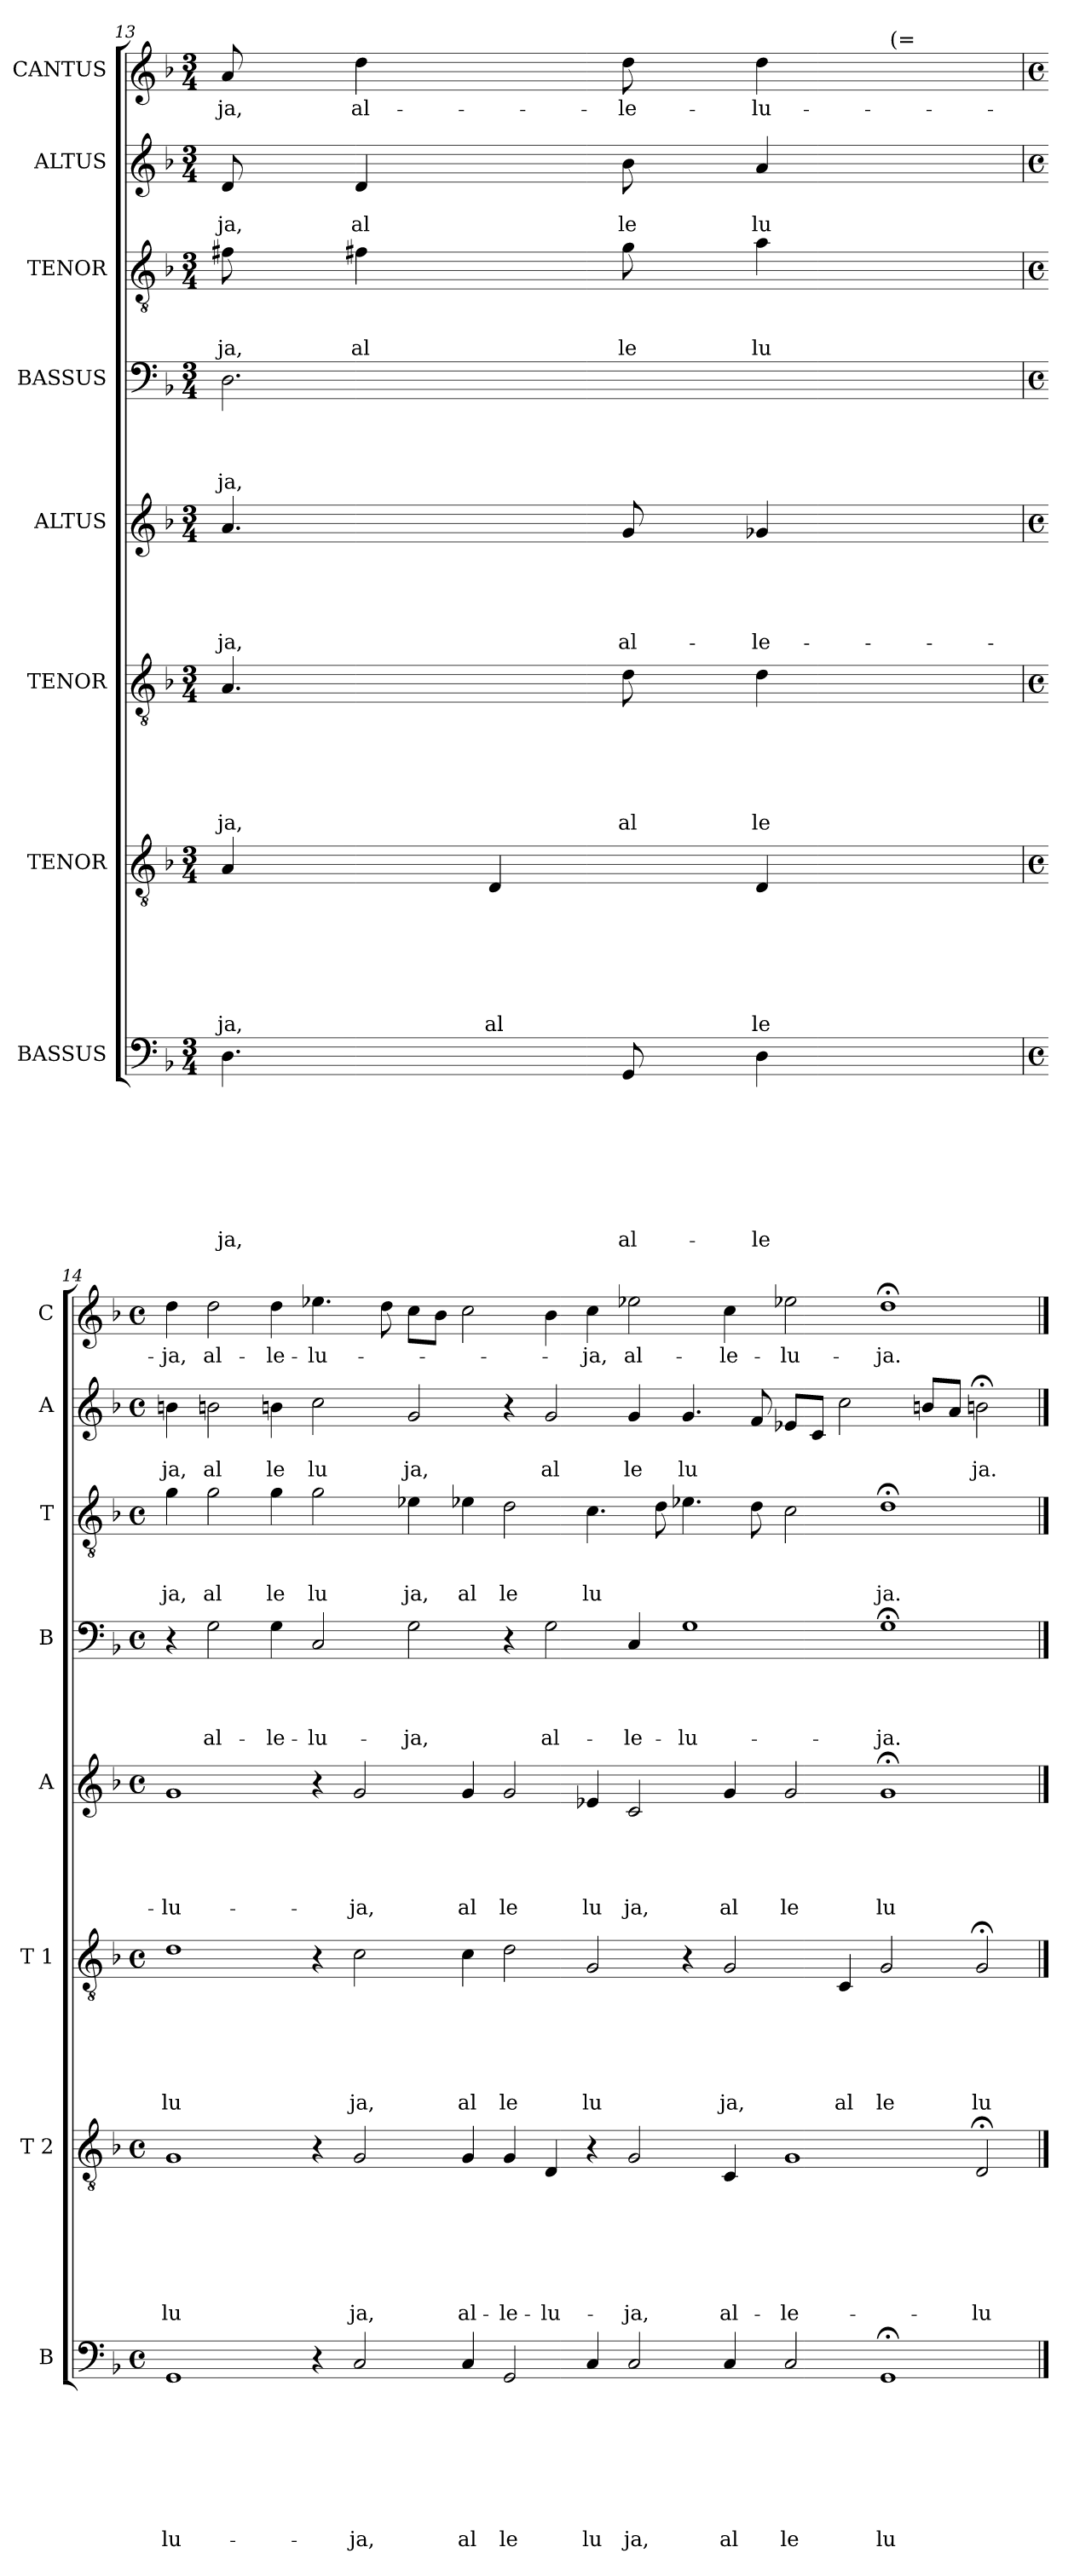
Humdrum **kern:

**kern	**text	**text	**text	**text	**text	**text	**text	**text	**kern	**text	**text	**text	**text	**text	**text	**text	**kern	**text	**text	**text	**text	**text	**text	**kern	**text	**text	**text	**text	**text	**kern	**text	**text	**text	**text	**kern	**text	**text	**text	**kern	**text	**text	**kern	**text
*part8	*part8	*part8	*part8	*part8	*part8	*part8	*part8	*part8	*part7	*part7	*part7	*part7	*part7	*part7	*part7	*part7	*part6	*part6	*part6	*part6	*part6	*part6	*part6	*part5	*part5	*part5	*part5	*part5	*part5	*part4	*part4	*part4	*part4	*part4	*part3	*part3	*part3	*part3	*part2	*part2	*part2	*part1	*part1
*staff8	*staff8	*staff8	*staff8	*staff8	*staff8	*staff8	*staff8	*staff8	*staff7	*staff7	*staff7	*staff7	*staff7	*staff7	*staff7	*staff7	*staff6	*staff6	*staff6	*staff6	*staff6	*staff6	*staff6	*staff5	*staff5	*staff5	*staff5	*staff5	*staff5	*staff4	*staff4	*staff4	*staff4	*staff4	*staff3	*staff3	*staff3	*staff3	*staff2	*staff2	*staff2	*staff1	*staff1
*I"BASSUS	*	*	*	*	*	*	*	*	*I"TENOR	*	*	*	*	*	*	*	*I"TENOR	*	*	*	*	*	*	*I"ALTUS	*	*	*	*	*	*I"BASSUS	*	*	*	*	*I"TENOR	*	*	*	*I"ALTUS	*	*	*I"CANTUS	*
*I'B	*	*	*	*	*	*	*	*	*I'T 2	*	*	*	*	*	*	*	*I'T 1	*	*	*	*	*	*	*I'A	*	*	*	*	*	*I'B	*	*	*	*	*I'T	*	*	*	*I'A	*	*	*I'C	*
!!LO:LB:g=z
*clefF4	*	*	*	*	*	*	*	*	*clefGv2	*	*	*	*	*	*	*	*clefGv2	*	*	*	*	*	*	*clefG2	*	*	*	*	*	*clefF4	*	*	*	*	*clefGv2	*	*	*	*clefG2	*	*	*clefG2	*
*	*	*	*	*	*	*	*	*	*	*	*	*	*	*	*	*	*	*	*	*	*	*	*	*	*	*	*	*	*	*	*	*	*	*	*	*	*	*	*	*	*	*ITrd1c2	*
*k[b-]	*	*	*	*	*	*	*	*	*k[b-]	*	*	*	*	*	*	*	*k[b-]	*	*	*	*	*	*	*k[b-]	*	*	*	*	*	*k[b-]	*	*	*	*	*k[b-]	*	*	*	*k[b-]	*	*	*k[b-e-a-]	*
*F:	*	*	*	*	*	*	*	*	*F:	*	*	*	*	*	*	*	*F:	*	*	*	*	*	*	*F:	*	*	*	*	*	*F:	*	*	*	*	*F:	*	*	*	*F:	*	*	*E-:	*
*M3/4	*	*	*	*	*	*	*	*	*M3/4	*	*	*	*	*	*	*	*M3/4	*	*	*	*	*	*	*M3/4	*	*	*	*	*	*M3/4	*	*	*	*	*M3/4	*	*	*	*M3/4	*	*	*M3/4	*
=13	=13	=13	=13	=13	=13	=13	=13	=13	=13	=13	=13	=13	=13	=13	=13	=13	=13	=13	=13	=13	=13	=13	=13	=13	=13	=13	=13	=13	=13	=13	=13	=13	=13	=13	=13	=13	=13	=13	=13	=13	=13	=13	=13
!	!	!	!	!	!	!	!	!LO:LY:b	!	!	!	!	!	!	!	!LO:LY:b	!	!	!	!	!	!	!LO:LY:b	!	!	!	!	!	!LO:LY:b	!	!	!	!	!LO:LY:b	!	!	!	!LO:LY:b	!	!	!LO:LY:b	!	!LO:LY:b
*	*	*	*	*	*	*	*	*	*	*	*	*	*	*	*	*	*	*	*	*	*	*	*	*	*	*	*	*	*	*	*	*	*	*	*	*	*	*	*	*	*	*^	*
4.D\	.	.	.	.	.	.	.	-ja,	4A/	.	.	.	.	.	.	ja,	4.A/	.	.	.	.	.	ja,	4.a/	.	.	.	.	-ja,	2.D\	.	.	.	-ja,	8f#X\	.	.	ja,	8d/	.	-ja,	8g/	2ryy	-ja,
!	!	!	!	!	!	!	!	!	!	!	!	!	!	!	!	!	!	!	!	!	!	!	!	!	!	!	!	!	!	!	!	!	!	!	!	!	!	!LO:LY:b	!	!	!LO:LY:b	!	!	!LO:LY:b
.	.	.	.	.	.	.	.	.	.	.	.	.	.	.	.	.	.	.	.	.	.	.	.	.	.	.	.	.	.	.	.	.	.	.	4f#X\	.	.	al	4d/	.	al	4cc\	.	al-
!	!	!	!	!	!	!	!	!	!	!	!	!	!	!	!	!LO:LY:b	!	!	!	!	!	!	!	!	!	!	!	!	!	!	!	!	!	!	!	!	!	!	!	!	!	!	!	!
.	.	.	.	.	.	.	.	.	4D/	.	.	.	.	.	.	al	.	.	.	.	.	.	.	.	.	.	.	.	.	.	.	.	.	.	.	.	.	.	.	.	.	.	.	.
!	!	!	!	!	!	!	!	!LO:LY:b	!	!	!	!	!	!	!	!	!	!	!	!	!	!	!LO:LY:b	!	!	!	!	!	!LO:LY:b	!	!	!	!	!	!	!	!	!LO:LY:b	!	!	!LO:LY:b	!	!	!LO:LY:b
8GG/	.	.	.	.	.	.	.	al-	.	.	.	.	.	.	.	.	8d\	.	.	.	.	.	al	8g/	.	.	.	.	al-	.	.	.	.	.	8g\	.	.	le	8b-\	.	le	8cc\	.	-le-
!	!	!	!	!	!	!	!	!LO:LY:b	!	!	!	!	!	!	!	!LO:LY:b	!	!	!	!	!	!	!LO:LY:b	!	!	!	!	!	!LO:LY:b	!	!	!	!	!	!	!	!	!LO:LY:b	!	!	!LO:LY:b	!	!	!LO:LY:b
4D\	.	.	.	.	.	.	.	-le	4D/	.	.	.	.	.	.	le	4d\	.	.	.	.	.	le	4g-X/	.	.	.	.	-le-	.	.	.	.	.	4a\	.	.	lu	4a/	.	lu	4cc\	8ryy	-lu-
!	!	!	!	!	!	!	!	!	!	!	!	!	!	!	!	!	!	!	!	!	!	!	!	!	!	!	!	!	!	!	!	!	!	!	!	!	!	!	!	!	!	!	!LO:TX:a:t=(=	!
.	.	.	.	.	.	.	.	.	.	.	.	.	.	.	.	.	.	.	.	.	.	.	.	.	.	.	.	.	.	.	.	.	.	.	.	.	.	.	.	.	.	.	8ryy	.
*	*	*	*	*	*	*	*	*	*	*	*	*	*	*	*	*	*	*	*	*	*	*	*	*	*	*	*	*	*	*	*	*	*	*	*	*	*	*	*	*	*	*v	*v	*
=14	=14	=14	=14	=14	=14	=14	=14	=14	=14	=14	=14	=14	=14	=14	=14	=14	=14	=14	=14	=14	=14	=14	=14	=14	=14	=14	=14	=14	=14	=14	=14	=14	=14	=14	=14	=14	=14	=14	=14	=14	=14	=14	=14
*M4/4	*	*	*	*	*	*	*	*	*M4/4	*	*	*	*	*	*	*	*M4/4	*	*	*	*	*	*	*M4/4	*	*	*	*	*	*M4/4	*	*	*	*	*M4/4	*	*	*	*M4/4	*	*	*M4/4	*
*met(c)	*	*	*	*	*	*	*	*	*met(c)	*	*	*	*	*	*	*	*met(c)	*	*	*	*	*	*	*met(c)	*	*	*	*	*	*met(c)	*	*	*	*	*met(c)	*	*	*	*met(c)	*	*	*met(c)	*
*	*	*	*	*	*	*	*	*	*	*	*	*	*	*	*	*	*	*	*	*	*	*	*	*	*	*	*	*	*	*	*	*	*	*	*	*	*	*	*	*	*	*^	*
!	!	!	!	!	!	!	!	!LO:LY:b	!	!	!	!	!	!	!	!LO:LY:b	!	!	!	!	!	!	!LO:LY:b	!	!	!	!	!	!LO:LY:b	!	!	!	!	!	!	!	!	!LO:LY:b	!	!	!LO:LY:b	!	!	!LO:LY:b
*	*	*	*	*	*	*	*	*	*	*	*	*	*	*	*	*	*	*	*	*	*	*	*	*	*	*	*	*	*	*	*	*	*	*	*	*	*	*	*	*	*	*v	*v	*
1GG	.	.	.	.	.	.	.	lu-	1G	.	.	.	.	.	.	lu	1d	.	.	.	.	.	lu	1g	.	.	.	.	-lu-	4r	.	.	.	.	4g\	.	.	ja,	4bn\	.	ja,	4cc\	-ja,
!	!	!	!	!	!	!	!	!	!	!	!	!	!	!	!	!	!	!	!	!	!	!	!	!	!	!	!	!	!	!	!	!	!	!LO:LY:b	!	!	!	!LO:LY:b	!	!	!LO:LY:b	!	!LO:LY:b
.	.	.	.	.	.	.	.	.	.	.	.	.	.	.	.	.	.	.	.	.	.	.	.	.	.	.	.	.	.	2G\	.	.	.	al-	2g\	.	.	al	2bn\	.	al	2cc\	al-
!	!	!	!	!	!	!	!	!	!	!	!	!	!	!	!	!	!	!	!	!	!	!	!	!	!	!	!	!	!	!	!	!	!	!LO:LY:b	!	!	!	!LO:LY:b	!	!	!LO:LY:b	!	!LO:LY:b
.	.	.	.	.	.	.	.	.	.	.	.	.	.	.	.	.	.	.	.	.	.	.	.	.	.	.	.	.	.	4G\	.	.	.	-le-	4g\	.	.	le	4bn\	.	le	4cc\	-le-
!	!	!	!	!	!	!	!	!	!	!	!	!	!	!	!	!	!	!	!	!	!	!	!	!	!	!	!	!	!	!	!	!	!	!LO:LY:b	!	!	!	!LO:LY:b	!	!	!LO:LY:b	!	!LO:LY:b
4r	.	.	.	.	.	.	.	.	4r	.	.	.	.	.	.	.	4r	.	.	.	.	.	.	4r	.	.	.	.	.	2C/	.	.	.	-lu-	2g\	.	.	lu	2cc\	.	lu	4.dd-X\	-lu-
!	!	!	!	!	!	!	!	!LO:LY:b	!	!	!	!	!	!	!	!LO:LY:b	!	!	!	!	!	!	!LO:LY:b	!	!	!	!	!	!LO:LY:b	!	!	!	!	!	!	!	!	!	!	!	!	!	!
2C/	.	.	.	.	.	.	.	-ja,	2G/	.	.	.	.	.	.	ja,	2c\	.	.	.	.	.	ja,	2g/	.	.	.	.	-ja,	.	.	.	.	.	.	.	.	.	.	.	.	.	.
.	.	.	.	.	.	.	.	.	.	.	.	.	.	.	.	.	.	.	.	.	.	.	.	.	.	.	.	.	.	.	.	.	.	.	.	.	.	.	.	.	.	8cc\	.
!	!	!	!	!	!	!	!	!	!	!	!	!	!	!	!	!	!	!	!	!	!	!	!	!	!	!	!	!	!	!	!	!	!	!LO:LY:b	!	!	!	!LO:LY:b	!	!	!LO:LY:b	!	!
.	.	.	.	.	.	.	.	.	.	.	.	.	.	.	.	.	.	.	.	.	.	.	.	.	.	.	.	.	.	2G\	.	.	.	-ja,	4e-X\	.	.	ja,	2g/	.	ja,	8b-\L	.
.	.	.	.	.	.	.	.	.	.	.	.	.	.	.	.	.	.	.	.	.	.	.	.	.	.	.	.	.	.	.	.	.	.	.	.	.	.	.	.	.	.	8a-\J	.
!	!	!	!	!	!	!	!	!LO:LY:b	!	!	!	!	!	!	!	!LO:LY:b	!	!	!	!	!	!	!LO:LY:b	!	!	!	!	!	!LO:LY:b	!	!	!	!	!	!	!	!	!LO:LY:b	!	!	!	!	!
4C/	.	.	.	.	.	.	.	al	4G/	.	.	.	.	.	.	al-	4c\	.	.	.	.	.	al	4g/	.	.	.	.	al	.	.	.	.	.	4e-X\	.	.	al	.	.	.	2b-\	.
!	!	!	!	!	!	!	!	!LO:LY:b	!	!	!	!	!	!	!	!LO:LY:b	!	!	!	!	!	!	!LO:LY:b	!	!	!	!	!	!LO:LY:b	!	!	!	!	!	!	!	!	!LO:LY:b	!	!	!	!	!
2GG/	.	.	.	.	.	.	.	le	4G/	.	.	.	.	.	.	-le-	2d\	.	.	.	.	.	le	2g/	.	.	.	.	le	4r	.	.	.	.	2d\	.	.	le	4r	.	.	.	.
!	!	!	!	!	!	!	!	!	!	!	!	!	!	!	!	!LO:LY:b	!	!	!	!	!	!	!	!	!	!	!	!	!	!	!	!	!	!LO:LY:b	!	!	!	!	!	!	!LO:LY:b	!	!
.	.	.	.	.	.	.	.	.	4D/	.	.	.	.	.	.	-lu-	.	.	.	.	.	.	.	.	.	.	.	.	.	2G\	.	.	.	al-	.	.	.	.	2g/	.	al	4a-\	.
!	!	!	!	!	!	!	!	!LO:LY:b	!	!	!	!	!	!	!	!	!	!	!	!	!	!	!LO:LY:b	!	!	!	!	!	!LO:LY:b	!	!	!	!	!	!	!	!	!LO:LY:b	!	!	!	!	!LO:LY:b
4C/	.	.	.	.	.	.	.	lu	4r	.	.	.	.	.	.	.	2G/	.	.	.	.	.	lu	4e-X/	.	.	.	.	lu	.	.	.	.	.	4.c\	.	.	lu	.	.	.	4b-\	-ja,
!	!	!	!	!	!	!	!	!LO:LY:b	!	!	!	!	!	!	!	!LO:LY:b	!	!	!	!	!	!	!	!	!	!	!	!	!LO:LY:b	!	!	!	!	!LO:LY:b	!	!	!	!	!	!	!LO:LY:b	!	!LO:LY:b
2C/	.	.	.	.	.	.	.	ja,	2G/	.	.	.	.	.	.	-ja,	.	.	.	.	.	.	.	2c/	.	.	.	.	ja,	4C/	.	.	.	-le-	.	.	.	.	4g/	.	le	2dd-X\	al-
.	.	.	.	.	.	.	.	.	.	.	.	.	.	.	.	.	.	.	.	.	.	.	.	.	.	.	.	.	.	.	.	.	.	.	8d\	.	.	.	.	.	.	.	.
!	!	!	!	!	!	!	!	!	!	!	!	!	!	!	!	!	!	!	!	!	!	!	!	!	!	!	!	!	!	!	!	!	!	!LO:LY:b	!	!	!	!	!	!	!LO:LY:b	!	!
.	.	.	.	.	.	.	.	.	.	.	.	.	.	.	.	.	4r	.	.	.	.	.	.	.	.	.	.	.	.	1G	.	.	.	-lu-	4.e-X\	.	.	.	4.g/	.	lu	.	.
!	!	!	!	!	!	!	!	!LO:LY:b	!	!	!	!	!	!	!	!LO:LY:b	!	!	!	!	!	!	!LO:LY:b	!	!	!	!	!	!LO:LY:b	!	!	!	!	!	!	!	!	!	!	!	!	!	!LO:LY:b
4C/	.	.	.	.	.	.	.	al	4C/	.	.	.	.	.	.	al-	2G/	.	.	.	.	.	ja,	4g/	.	.	.	.	al	.	.	.	.	.	.	.	.	.	.	.	.	4b-\	-le-
.	.	.	.	.	.	.	.	.	.	.	.	.	.	.	.	.	.	.	.	.	.	.	.	.	.	.	.	.	.	.	.	.	.	.	8d\	.	.	.	8f/	.	.	.	.
!	!	!	!	!	!	!	!	!LO:LY:b	!	!	!	!	!	!	!	!LO:LY:b	!	!	!	!	!	!	!	!	!	!	!	!	!LO:LY:b	!	!	!	!	!	!	!	!	!	!	!	!	!	!LO:LY:b
2C/	.	.	.	.	.	.	.	le	1G	.	.	.	.	.	.	-le-	.	.	.	.	.	.	.	2g/	.	.	.	.	le	.	.	.	.	.	2c\	.	.	.	8e-X/L	.	.	2dd-X\	-lu-
.	.	.	.	.	.	.	.	.	.	.	.	.	.	.	.	.	.	.	.	.	.	.	.	.	.	.	.	.	.	.	.	.	.	.	.	.	.	.	8c/J	.	.	.	.
!	!	!	!	!	!	!	!	!	!	!	!	!	!	!	!	!	!	!	!	!	!	!	!LO:LY:b	!	!	!	!	!	!	!	!	!	!	!	!	!	!	!	!	!	!	!	!
.	.	.	.	.	.	.	.	.	.	.	.	.	.	.	.	.	4C/	.	.	.	.	.	al	.	.	.	.	.	.	.	.	.	.	.	.	.	.	.	2cc\	.	.	.	.
!	!	!	!	!	!	!	!	!LO:LY:b	!	!	!	!	!	!	!	!	!	!	!	!	!	!	!LO:LY:b	!	!	!	!	!	!LO:LY:b	!	!	!	!	!LO:LY:b	!	!	!	!LO:LY:b	!	!	!	!	!LO:LY:b
1GG;	.	.	.	.	.	.	.	lu	.	.	.	.	.	.	.	.	2G/	.	.	.	.	.	le	1g;<	.	.	.	.	lu	1G;<	.	.	.	-ja.	1d;<	.	.	ja.	.	.	.	1cc;<	-ja.
.	.	.	.	.	.	.	.	.	.	.	.	.	.	.	.	.	.	.	.	.	.	.	.	.	.	.	.	.	.	.	.	.	.	.	.	.	.	.	8bn/L	.	.	.	.
.	.	.	.	.	.	.	.	.	.	.	.	.	.	.	.	.	.	.	.	.	.	.	.	.	.	.	.	.	.	.	.	.	.	.	.	.	.	.	8a/J	.	.	.	.
!	!	!	!	!	!	!	!	!	!	!	!	!	!	!	!	!LO:LY:b	!	!	!	!	!	!	!LO:LY:b	!	!	!	!	!	!	!	!	!	!	!	!	!	!	!	!	!	!LO:LY:b	!	!
.	.	.	.	.	.	.	.	.	2D;</	.	.	.	.	.	.	-lu-	2G;</	.	.	.	.	.	lu	.	.	.	.	.	.	.	.	.	.	.	.	.	.	.	2bn;<\	.	ja.	.	.
==	==	==	==	==	==	==	==	==	==	==	==	==	==	==	==	==	==	==	==	==	==	==	==	==	==	==	==	==	==	==	==	==	==	==	==	==	==	==	==	==	==	==	==
*-	*-	*-	*-	*-	*-	*-	*-	*-	*-	*-	*-	*-	*-	*-	*-	*-	*-	*-	*-	*-	*-	*-	*-	*-	*-	*-	*-	*-	*-	*-	*-	*-	*-	*-	*-	*-	*-	*-	*-	*-	*-	*-	*-
